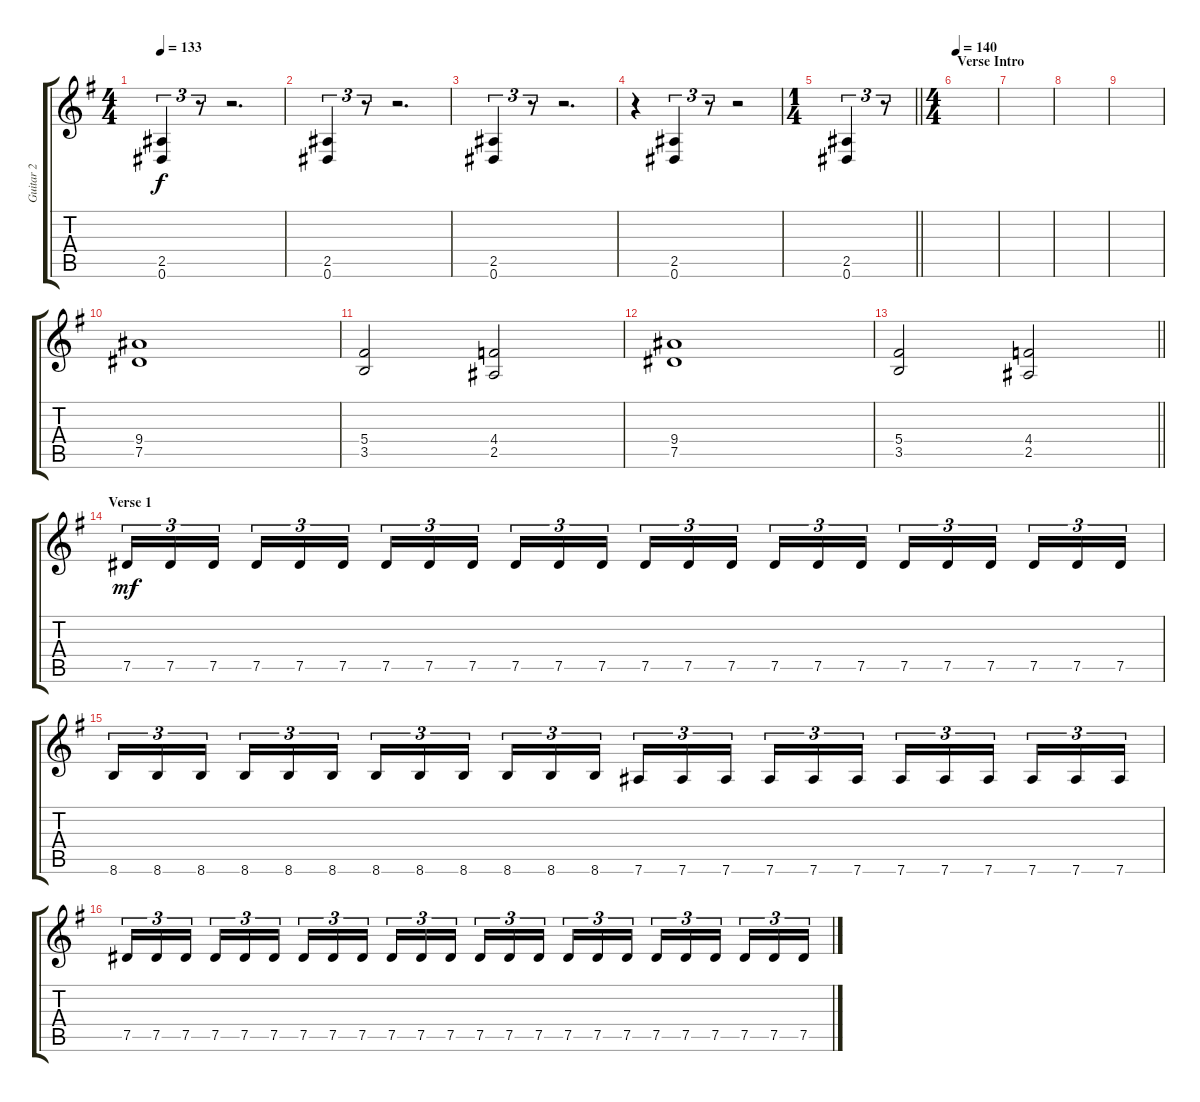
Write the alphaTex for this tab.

\track ("Guitar 2" "Guitar 2") {instrument overdrivenguitar}
\staff {score tabs}
\tuning (Eb4 Bb3 Gb3 Db3 Ab2 Eb2) {hide}
\ts (4 4)
\tempo 133
\clef g2
\ks eminor
(2.5 0.6).4{tu (3 2) dy f} r.8{tu (3 2)} r.2{d} |
(2.5 0.6).4{tu (3 2)} r.8{tu (3 2)} r.2{d} |
(2.5 0.6).4{tu (3 2)} r.8{tu (3 2)} r.2{d} |
r.4 (2.5 0.6).4{tu (3 2)} r.8{tu (3 2)} r.2 |
\ts (1 4)
\barLineRight lightlight
(2.5 0.6).4{tu (3 2)} r.8{tu (3 2)} |
\ts (4 4)
\section ("" "Verse Intro")
\tempo 140
|
|
|
|
(9.4 7.5).1 |
(5.4 3.5).2 (4.4 2.5).2 |
(9.4 7.5).1 |
\barLineRight lightlight
(5.4 3.5).2 (4.4 2.5).2 |
\section ("" "Verse 1")
7.5.16{tu (3 2) dy mf} 7.5.16{tu (3 2)} 7.5.16{tu (3 2) beam splitsecondary} 7.5.16{tu (3 2)} 7.5.16{tu (3 2)} 7.5.16{tu (3 2)} 7.5.16{tu (3 2)} 7.5.16{tu (3 2)} 7.5.16{tu (3 2) beam splitsecondary} 7.5.16{tu (3 2)} 7.5.16{tu (3 2)} 7.5.16{tu (3 2)} 7.5.16{tu (3 2)} 7.5.16{tu (3 2)} 7.5.16{tu (3 2) beam splitsecondary} 7.5.16{tu (3 2)} 7.5.16{tu (3 2)} 7.5.16{tu (3 2)} 7.5.16{tu (3 2)} 7.5.16{tu (3 2)} 7.5.16{tu (3 2) beam splitsecondary} 7.5.16{tu (3 2)} 7.5.16{tu (3 2)} 7.5.16{tu (3 2)} |
8.6.16{tu (3 2)} 8.6.16{tu (3 2)} 8.6.16{tu (3 2) beam splitsecondary} 8.6.16{tu (3 2)} 8.6.16{tu (3 2)} 8.6.16{tu (3 2)} 8.6.16{tu (3 2)} 8.6.16{tu (3 2)} 8.6.16{tu (3 2) beam splitsecondary} 8.6.16{tu (3 2)} 8.6.16{tu (3 2)} 8.6.16{tu (3 2)} 7.6.16{tu (3 2)} 7.6.16{tu (3 2)} 7.6.16{tu (3 2) beam splitsecondary} 7.6.16{tu (3 2)} 7.6.16{tu (3 2)} 7.6.16{tu (3 2)} 7.6.16{tu (3 2)} 7.6.16{tu (3 2)} 7.6.16{tu (3 2) beam splitsecondary} 7.6.16{tu (3 2)} 7.6.16{tu (3 2)} 7.6.16{tu (3 2)} |
7.5.16{tu (3 2)} 7.5.16{tu (3 2)} 7.5.16{tu (3 2) beam splitsecondary} 7.5.16{tu (3 2)} 7.5.16{tu (3 2)} 7.5.16{tu (3 2)} 7.5.16{tu (3 2)} 7.5.16{tu (3 2)} 7.5.16{tu (3 2) beam splitsecondary} 7.5.16{tu (3 2)} 7.5.16{tu (3 2)} 7.5.16{tu (3 2)} 7.5.16{tu (3 2)} 7.5.16{tu (3 2)} 7.5.16{tu (3 2) beam splitsecondary} 7.5.16{tu (3 2)} 7.5.16{tu (3 2)} 7.5.16{tu (3 2)} 7.5.16{tu (3 2)} 7.5.16{tu (3 2)} 7.5.16{tu (3 2) beam splitsecondary} 7.5.16{tu (3 2)} 7.5.16{tu (3 2)} 7.5.16{tu (3 2)}
